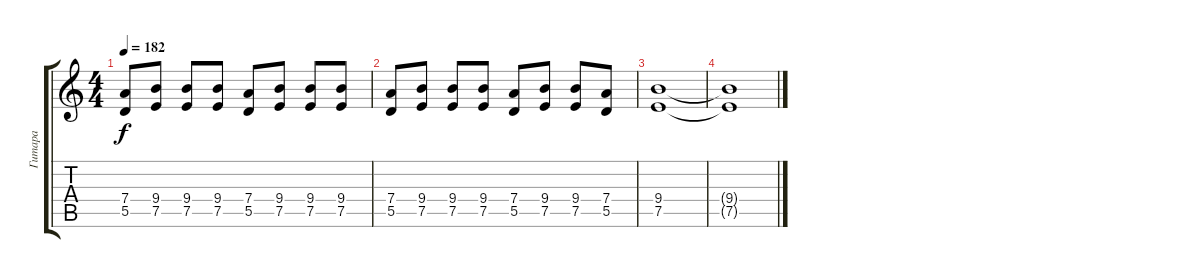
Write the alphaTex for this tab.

\track ("Гитара" "Гитара") {instrument distortionguitar}
\staff {score tabs}
\tuning (E4 B3 G3 D3 A2 E2) {hide}
\ts (4 4)
\tempo 182
\clef g2
\ks c
(7.4 5.5).8{dy f} (9.4 7.5).8 (9.4 7.5).8 (9.4 7.5).8 (7.4 5.5).8 (9.4 7.5).8 (9.4 7.5).8 (9.4 7.5).8 |
(7.4 5.5).8 (9.4 7.5).8 (9.4 7.5).8 (9.4 7.5).8 (7.4 5.5).8 (9.4 7.5).8 (9.4 7.5).8 (7.4 5.5).8 |
(9.4 7.5).1 |
(9.4{t} 7.5{t}).1
